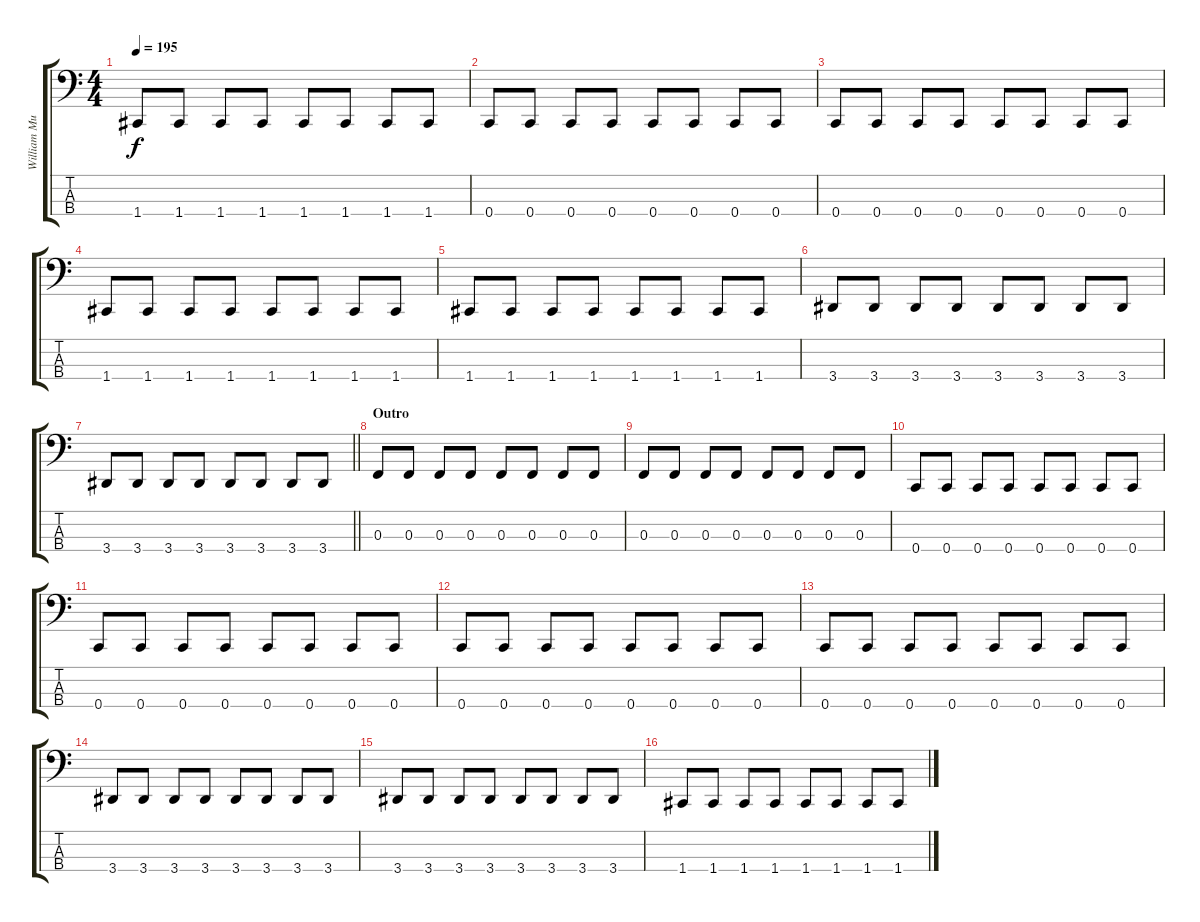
\track ("William Murderface" "William Mu") {instrument electricbassfinger}
\staff {score tabs}
\tuning (Eb2 Bb1 F1 C1) {hide}
\ts (4 4)
\tempo 195
\clef f4
\ks aminor
1.4.8{dy f} 1.4.8 1.4.8 1.4.8 1.4.8 1.4.8 1.4.8 1.4.8 |
0.4.8 0.4.8 0.4.8 0.4.8 0.4.8 0.4.8 0.4.8 0.4.8 |
0.4.8 0.4.8 0.4.8 0.4.8 0.4.8 0.4.8 0.4.8 0.4.8 |
1.4.8 1.4.8 1.4.8 1.4.8 1.4.8 1.4.8 1.4.8 1.4.8 |
1.4.8 1.4.8 1.4.8 1.4.8 1.4.8 1.4.8 1.4.8 1.4.8 |
3.4.8 3.4.8 3.4.8 3.4.8 3.4.8 3.4.8 3.4.8 3.4.8 |
\barLineRight lightlight
3.4.8 3.4.8 3.4.8 3.4.8 3.4.8 3.4.8 3.4.8 3.4.8 |
\section ("" "Outro")
0.3.8 0.3.8 0.3.8 0.3.8 0.3.8 0.3.8 0.3.8 0.3.8 |
0.3.8 0.3.8 0.3.8 0.3.8 0.3.8 0.3.8 0.3.8 0.3.8 |
0.4.8 0.4.8 0.4.8 0.4.8 0.4.8 0.4.8 0.4.8 0.4.8 |
0.4.8 0.4.8 0.4.8 0.4.8 0.4.8 0.4.8 0.4.8 0.4.8 |
0.4.8 0.4.8 0.4.8 0.4.8 0.4.8 0.4.8 0.4.8 0.4.8 |
0.4.8 0.4.8 0.4.8 0.4.8 0.4.8 0.4.8 0.4.8 0.4.8 |
3.4.8 3.4.8 3.4.8 3.4.8 3.4.8 3.4.8 3.4.8 3.4.8 |
3.4.8 3.4.8 3.4.8 3.4.8 3.4.8 3.4.8 3.4.8 3.4.8 |
1.4.8 1.4.8 1.4.8 1.4.8 1.4.8 1.4.8 1.4.8 1.4.8
